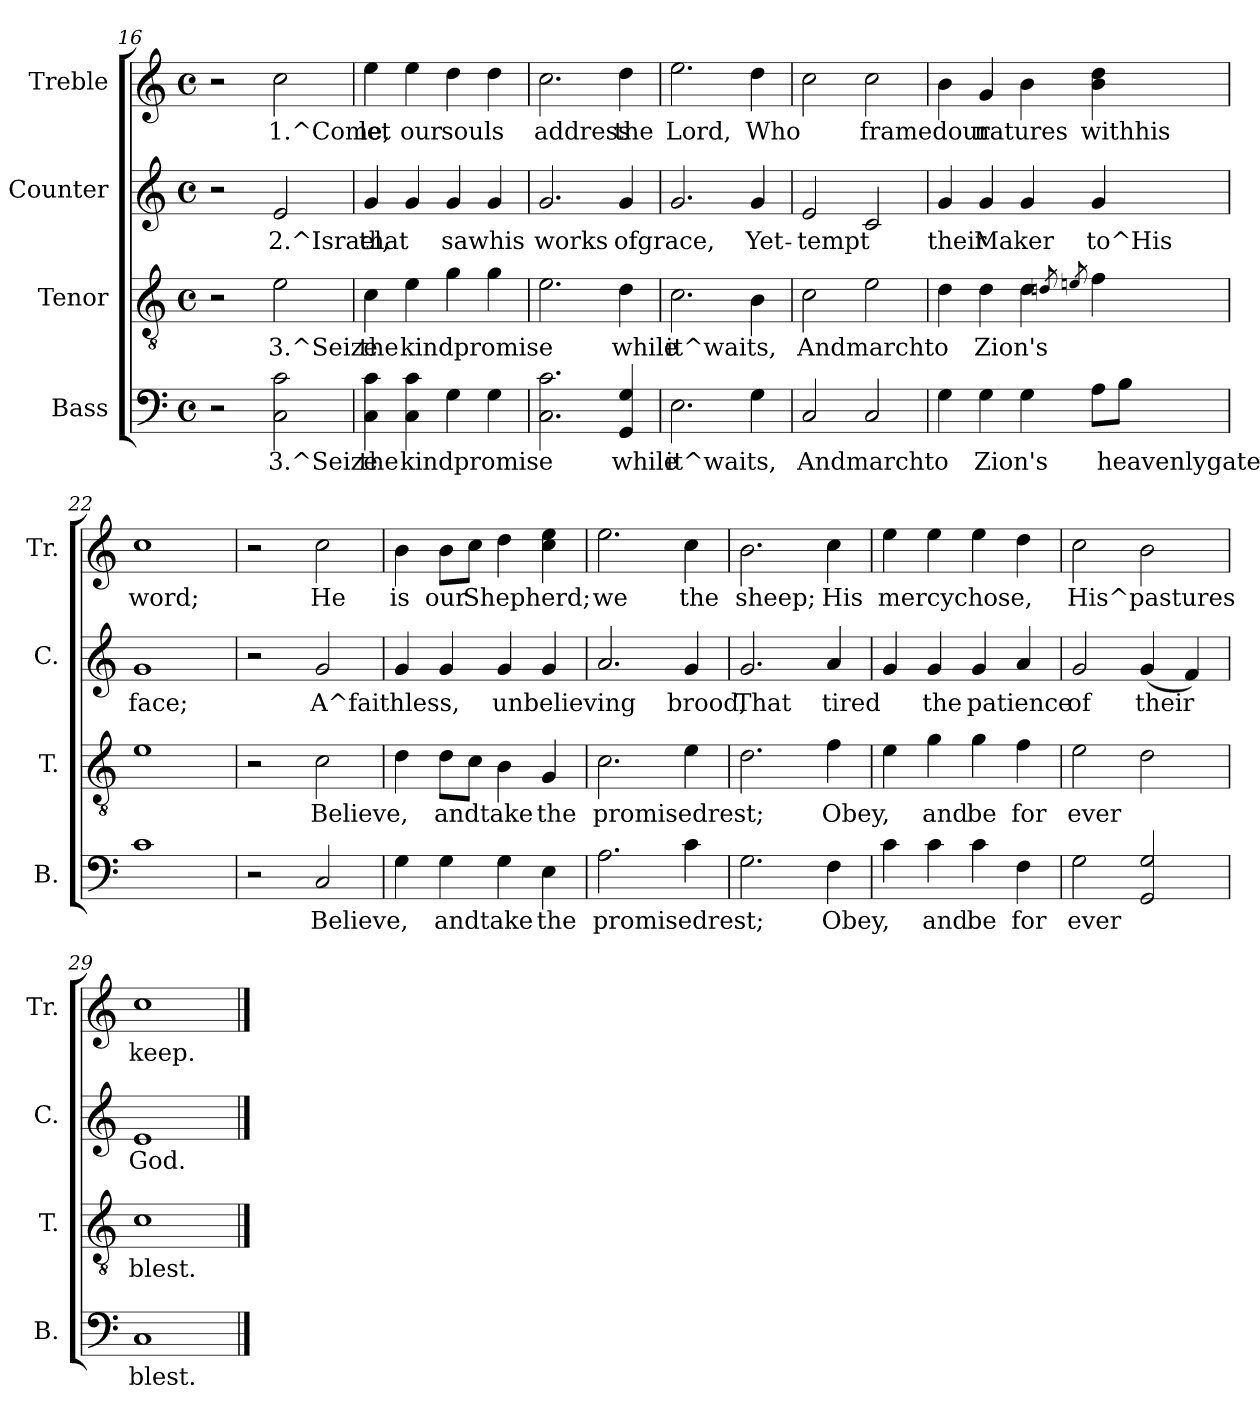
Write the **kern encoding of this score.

**kern	**text	**kern	**text	**kern	**text	**kern	**text
*part4	*part4	*part3	*part3	*part2	*part2	*part1	*part1
*staff4	*staff4	*staff3	*staff3	*staff2	*staff2	*staff1	*staff1
*I"Bass	*	*I"Tenor	*	*I"Counter	*	*I"Treble	*
*I'B.	*	*I'T.	*	*I'C.	*	*I'Tr.	*
!!LO:PB:g=z
*clefF4	*	*clefGv2	*	*clefG2	*	*clefG2	*
*k[]	*	*k[]	*	*k[]	*	*k[]	*
*C:	*	*C:	*	*C:	*	*C:	*
*M4/4	*	*M4/4	*	*M4/4	*	*M4/4	*
*met(c)	*	*met(c)	*	*met(c)	*	*met(c)	*
=16	=16	=16	=16	=16	=16	=16	=16
2r	.	2r	.	2r	.	2r	.
!	!LO:LY:a:rj	!	!LO:LY:b:rj	!	!LO:LY:b:rj	!	!LO:LY:b:rj
2c\ 2C\	3.^Seize	2e\	3.^Seize	2e/	2.^Israel,	2cc\	1.^Come,
=17	=17	=17	=17	=17	=17	=17	=17
!	!LO:LY:a:rj	!	!LO:LY:b:rj	!	!LO:LY:b:rj	!	!LO:LY:b:rj
4c\ 4C\	the	4c\	the	4g/	that	4ee\	let
!	!LO:LY:a:rj	!	!LO:LY:b:rj	!	!LO:LY:b:rj	!	!LO:LY:b:rj
4c\ 4C\	kindpromise	4e\	kindpromise	4g/	.	4ee\	our
!	!LO:LY:a:rj	!	!LO:LY:b:rj	!	!LO:LY:b:rj	!	!LO:LY:b:rj
4G\	.	4g\	.	4g/	sawhis	4dd\	souls
!	!LO:LY:a:rj	!	!LO:LY:b:rj	!	!LO:LY:b:rj	!	!LO:LY:b:rj
4G\	.	4g\	.	4g/	.	4dd\	.
=18	=18	=18	=18	=18	=18	=18	=18
!	!LO:LY:a:rj	!	!LO:LY:b:rj	!	!LO:LY:b:rj	!	!LO:LY:b:rj
2.c\ 2.C\	.	2.e\	.	2.g/	works	2.cc\	address
!	!LO:LY:a:rj	!	!LO:LY:b:rj	!	!LO:LY:b:rj	!	!LO:LY:b:rj
4G/ 4GG/	while	4d\	while	4g/	ofgrace,	4dd\	the
=19	=19	=19	=19	=19	=19	=19	=19
!	!LO:LY:a:rj	!	!LO:LY:b:rj	!	!LO:LY:b:rj	!	!LO:LY:b:rj
2.E\	it^waits,	2.c\	it^waits,	2.g/	.	2.ee\	Lord,
!	!LO:LY:a:rj	!	!LO:LY:b:rj	!	!LO:LY:b:rj	!	!LO:LY:b:rj
4G\	.	4B\	.	4g/	Yet-	4dd\	Who
=20	=20	=20	=20	=20	=20	=20	=20
!	!LO:LY:a:rj	!	!LO:LY:b:rj	!	!LO:LY:b:rj	!	!LO:LY:b:rj
2C/	Andmarchto	2c\	Andmarchto	2e/	-tempt	2cc\	.
!	!LO:LY:a:rj	!	!LO:LY:b:rj	!	!LO:LY:b:rj	!	!LO:LY:b:rj
2C/	.	2e\	.	2c/	.	2cc\	framedour
=21	=21	=21	=21	=21	=21	=21	=21
!	!LO:LY:a:rj	!	!LO:LY:b:rj	!	!LO:LY:b:rj	!	!LO:LY:b:rj
4G\	.	4d\	.	4g/	their	4b\	.
!	!LO:LY:a:rj	!	!LO:LY:b:rj	!	!LO:LY:b:rj	!	!LO:LY:b:rj
4G\	Zion's	4d\	Zion's	4g/	Maker	4g/	natures
!	!LO:LY:a:rj	!	!LO:LY:b:rj	!	!LO:LY:b:rj	!	!LO:LY:b:rj
4G\	.	4d\	.	4g/	.	4b\	.
.	.	8qdn/	.	.	.	.	.
.	.	8qen/	.	.	.	.	.
!	!LO:LY:a:rj	!	!LO:LY:b:rj	!	!LO:LY:b:rj	!	!LO:LY:b:rj
8A\L	.	4f\	.	4g/	to^His	4dd\ 4b\	withhis
!	!LO:LY:a:rj	!	!	!	!	!	!
8B\J	heavenlygates:	.	.	.	.	.	.
=22	=22	=22	=22	=22	=22	=22	=22
!	!LO:LY:a:rj	!	!LO:LY:b:rj	!	!LO:LY:b:rj	!	!LO:LY:b:rj
1c	.	1e	.	1g	face;	1cc	word;
=23	=23	=23	=23	=23	=23	=23	=23
2r	.	2r	.	2r	.	2r	.
!	!LO:LY:a:rj	!	!LO:LY:b:rj	!	!LO:LY:b:rj	!	!LO:LY:b:rj
2C/	Believe,	2c\	Believe,	2g/	A^faithless,	2cc\	He
=24	=24	=24	=24	=24	=24	=24	=24
!	!LO:LY:a:rj	!	!LO:LY:b:rj	!	!LO:LY:b:rj	!	!LO:LY:b:rj
4G\	.	4d\	.	4g/	.	4b\	is
!	!LO:LY:a:rj	!	!LO:LY:b:rj	!	!LO:LY:b:rj	!	!LO:LY:b:rj
4G\	andtake	8d\L	andtake	4g/	.	8b\L	our
!	!	!	!LO:LY:b:rj	!	!	!	!LO:LY:b:rj
.	.	8c\J	.	.	.	8cc\J	Shepherd;
!	!LO:LY:a:rj	!	!LO:LY:b:rj	!	!LO:LY:b:rj	!	!LO:LY:b:rj
4G\	.	4B\	.	4g/	unbelieving	4dd\	.
!	!LO:LY:a:rj	!	!LO:LY:b:rj	!	!LO:LY:b:rj	!	!LO:LY:b:rj
4E\	the	4G/	the	4g/	.	4ee\ 4cc\	.
=25	=25	=25	=25	=25	=25	=25	=25
!	!LO:LY:a:rj	!	!LO:LY:b:rj	!	!LO:LY:b:rj	!	!LO:LY:b:rj
2.A\	promisedrest;	2.c\	promisedrest;	2.a/	.	2.ee\	we
!	!LO:LY:a:rj	!	!LO:LY:b:rj	!	!LO:LY:b:rj	!	!LO:LY:b:rj
4c\	.	4e\	.	4g/	brood,	4cc\	the
=26	=26	=26	=26	=26	=26	=26	=26
!	!LO:LY:a:rj	!	!LO:LY:b:rj	!	!LO:LY:b:rj	!	!LO:LY:b:rj
2.G\	.	2.d\	.	2.g/	That	2.b\	sheep;
!	!LO:LY:a:rj	!	!LO:LY:b:rj	!	!LO:LY:b:rj	!	!LO:LY:b:rj
4F\	Obey,	4f\	Obey,	4a/	tired	4cc\	His
=27	=27	=27	=27	=27	=27	=27	=27
!	!LO:LY:a:rj	!	!LO:LY:b:rj	!	!LO:LY:b:rj	!	!LO:LY:b:rj
4c\	.	4e\	.	4g/	.	4ee\	mercychose,
!	!LO:LY:a:rj	!	!LO:LY:b:rj	!	!LO:LY:b:rj	!	!LO:LY:b:rj
4c\	and	4g\	and	4g/	the	4ee\	.
!	!LO:LY:a:rj	!	!LO:LY:b:rj	!	!LO:LY:b:rj	!	!LO:LY:b:rj
4c\	be	4g\	be	4g/	patience	4ee\	.
!	!LO:LY:a:rj	!	!LO:LY:b:rj	!	!LO:LY:b:rj	!	!LO:LY:b:rj
4F\	for	4f\	for	4a/	.	4dd\	.
=28	=28	=28	=28	=28	=28	=28	=28
!	!LO:LY:a:rj	!	!LO:LY:b:rj	!	!LO:LY:b:rj	!	!LO:LY:b:rj
2G\	ever	2e\	ever	2g/	of	2cc\	His^pastures
!	!LO:LY:a:rj	!	!LO:LY:b:rj	!	!LO:LY:b:rj	!	!LO:LY:b:rj
2G/ 2GG/	.	2d\	.	(<4g/	their	2b\	.
!	!	!	!	!	!LO:LY:b:rj	!	!
.	.	.	.	4f/)	.	.	.
=29	=29	=29	=29	=29	=29	=29	=29
!	!LO:LY:a:rj	!	!LO:LY:b:rj	!	!LO:LY:b:rj	!	!LO:LY:b:rj
1C	blest.	1c	blest.	1e	God.	1cc	keep.
==	==	==	==	==	==	==	==
*-	*-	*-	*-	*-	*-	*-	*-
